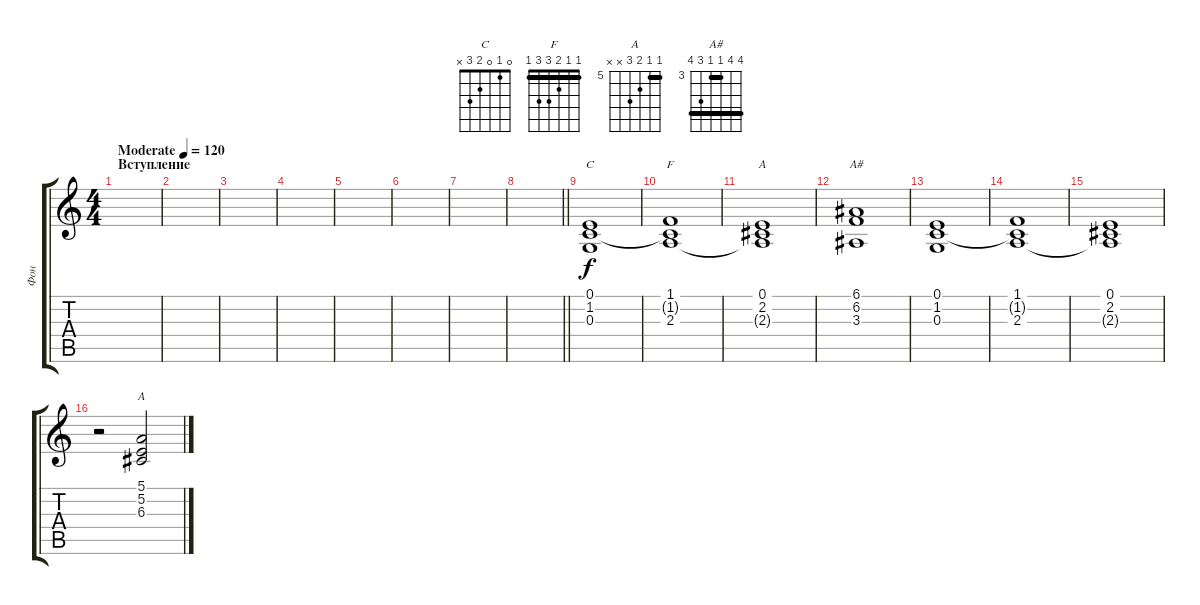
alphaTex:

\track ("Фон" "Фон") {instrument pad2warm}
\staff {score tabs}
\tuning (E4 B3 G3 D3 A2 E2) {hide}
\chord ("C" 0 1 0 2 3 x)
\chord ("F" 1 1 2 3 3 1) {barre 1}
\chord ("A" 0 2 2 2 0 x)
\chord ("A#" 6 6 3 3 5 6) {firstfret 3 barre (3 6)}
\chord ("A" 5 5 6 7 x x) {firstfret 5 barre 5}
\ts (4 4)
\section ("" "Вступление")
\tempo (120 "Moderate")
\clef g2
\ks c
|
|
|
|
|
|
|
\barLineRight lightlight
|
\section ("" "")
(0.1 1.2 0.3).1{ch "C"} |
(1.1 1.2{t} 2.3).1{ch "F"} |
(0.1 2.2 2.3{t}).1{ch "A"} |
(6.1 6.2 3.3).1{ch "A#"} |
(0.1 1.2 0.3).1 |
(1.1 1.2{t} 2.3).1 |
(0.1 2.2 2.3{t}).1 |
r.2 (5.1 5.2 6.3).2{ch "A" volume 0}
